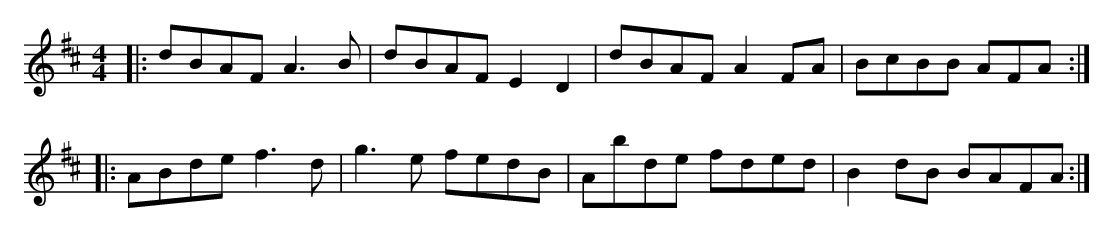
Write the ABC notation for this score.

X:1
M:4/4
K:D
|:dBAF A3B|dBAF E2D2|dBAF A2FA|BcBB AFA:|
|:ABde f3d|g3e fedB|Abde fded|B2dB BAFA:|
